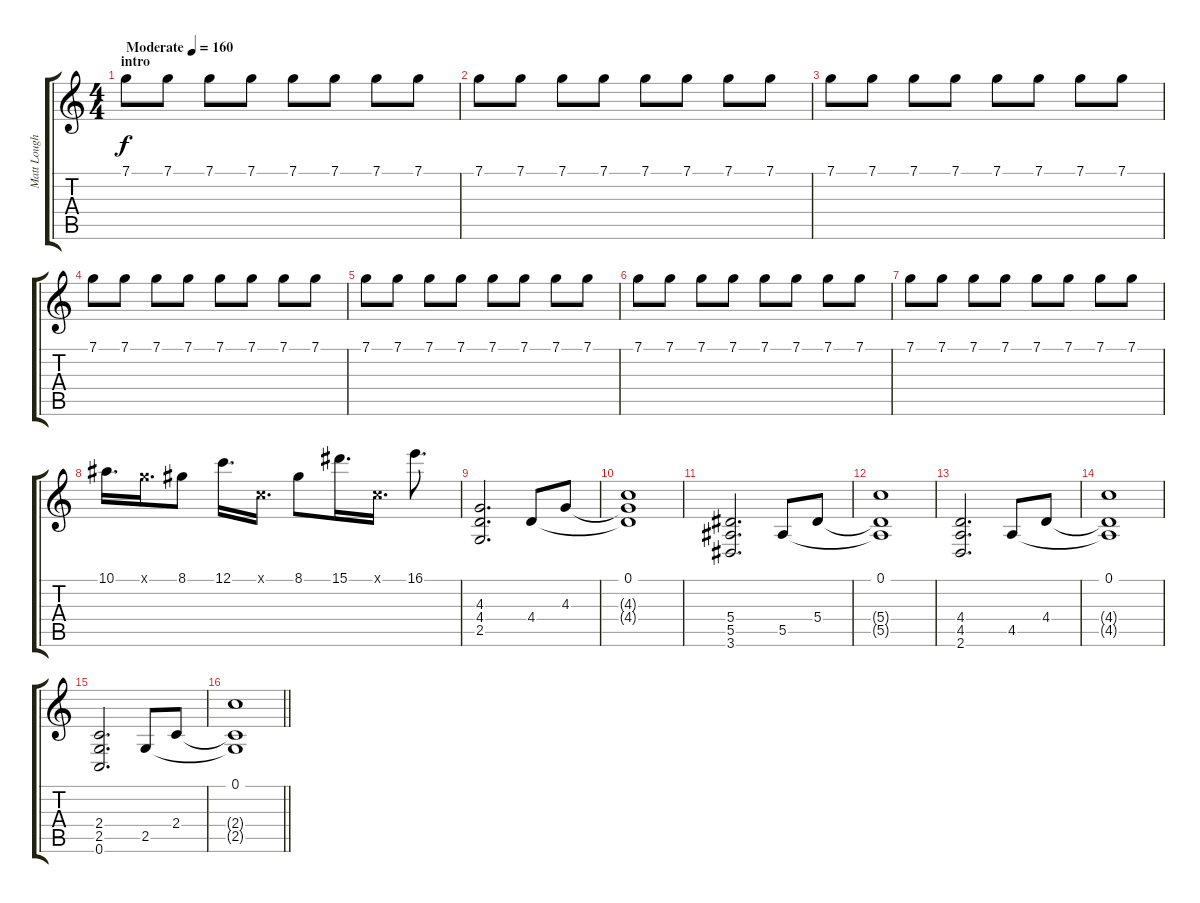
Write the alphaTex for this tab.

\track ("Matt Loughran" "Matt Lough") {instrument distortionguitar}
\staff {score tabs}
\tuning (C4 G3 Eb3 Bb2 F2 C2) {hide}
\ts (4 4)
\section ("" "intro")
\tempo (160 "Moderate")
\clef g2
\ks c
7.1.8{dy f volume 5 instrument distortionguitar} 7.1.8{volume 8} 7.1.8 7.1.8 7.1.8 7.1.8 7.1.8 7.1.8 |
7.1.8 7.1.8 7.1.8 7.1.8 7.1.8 7.1.8 7.1.8 7.1.8 |
7.1.8 7.1.8 7.1.8 7.1.8 7.1.8 7.1.8 7.1.8 7.1.8 |
7.1.8 7.1.8 7.1.8 7.1.8 7.1.8 7.1.8 7.1.8 7.1.8 |
7.1.8 7.1.8 7.1.8 7.1.8 7.1.8 7.1.8 7.1.8 7.1.8 |
7.1.8 7.1.8 7.1.8 7.1.8 7.1.8 7.1.8 7.1.8 7.1.8 |
7.1.8 7.1.8 7.1.8 7.1.8 7.1.8 7.1.8 7.1.8 7.1.8 |
10.1.16{d} 7.1{x}.16{d} 8.1.8 12.1.16{d} 0.1{x}.16{d} 8.1.8 15.1.16{d} 0.1{x}.16{d} 16.1.8{d} |
(4.3 4.4 2.5).2{d volume 16 balance 8} 4.4.8 4.3.8 |
(0.1 4.3{t} 4.4{t}).1 |
(5.4 5.5 3.6).2{d} 5.5.8 5.4.8 |
(0.1 5.4{t} 5.5{t}).1 |
(4.4 4.5 2.6).2{d} 4.5.8 4.4.8 |
(0.1 4.4{t} 4.5{t}).1 |
(2.4 2.5 0.6).2{d} 2.5.8 2.4.8 |
\barLineRight lightlight
(0.1 2.4{t} 2.5{t}).1
